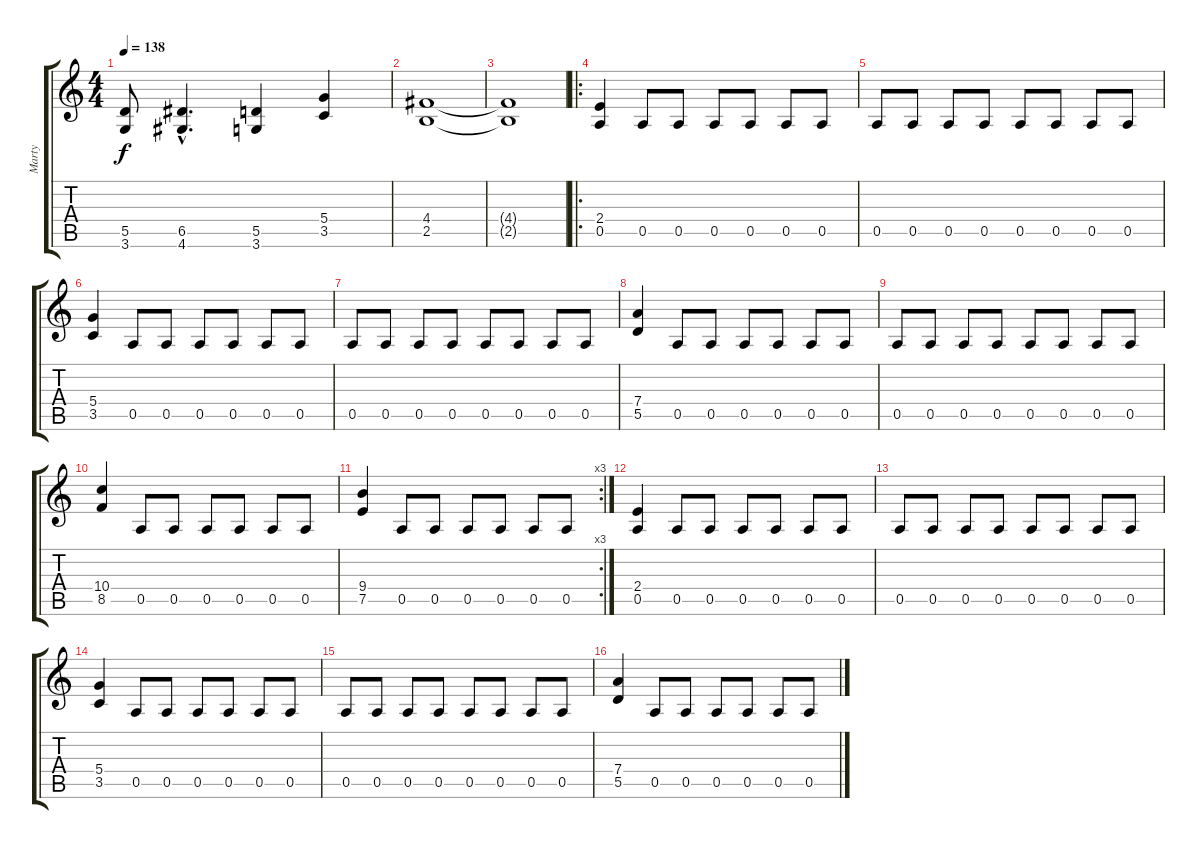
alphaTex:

\track ("Marty" "Marty") {instrument distortionguitar}
\staff {score tabs}
\tuning (E4 B3 G3 D3 A2 E2) {hide}
\ts (4 4)
\tempo 138
\clef g2
\ks c
(5.5{t} 3.6{t}).8{dy f} (6.5{hac} 4.6{hac}).4{d} (5.5 3.6).4 (5.4 3.5).4 |
(4.4 2.5).1 |
(4.4{t} 2.5{t}).1 |
\ro
(2.4 0.5).4 0.5.8 0.5.8 0.5.8 0.5.8 0.5.8 0.5.8 |
0.5.8 0.5.8 0.5.8 0.5.8 0.5.8 0.5.8 0.5.8 0.5.8 |
(5.4 3.5).4 0.5.8 0.5.8 0.5.8 0.5.8 0.5.8 0.5.8 |
0.5.8 0.5.8 0.5.8 0.5.8 0.5.8 0.5.8 0.5.8 0.5.8 |
(7.4 5.5).4 0.5.8 0.5.8 0.5.8 0.5.8 0.5.8 0.5.8 |
0.5.8 0.5.8 0.5.8 0.5.8 0.5.8 0.5.8 0.5.8 0.5.8 |
(10.4 8.5).4 0.5.8 0.5.8 0.5.8 0.5.8 0.5.8 0.5.8 |
\rc 3
(9.4 7.5).4 0.5.8 0.5.8 0.5.8 0.5.8 0.5.8 0.5.8 |
(2.4 0.5).4 0.5.8 0.5.8 0.5.8 0.5.8 0.5.8 0.5.8 |
0.5.8 0.5.8 0.5.8 0.5.8 0.5.8 0.5.8 0.5.8 0.5.8 |
(5.4 3.5).4 0.5.8 0.5.8 0.5.8 0.5.8 0.5.8 0.5.8 |
0.5.8 0.5.8 0.5.8 0.5.8 0.5.8 0.5.8 0.5.8 0.5.8 |
(7.4 5.5).4 0.5.8 0.5.8 0.5.8 0.5.8 0.5.8 0.5.8
